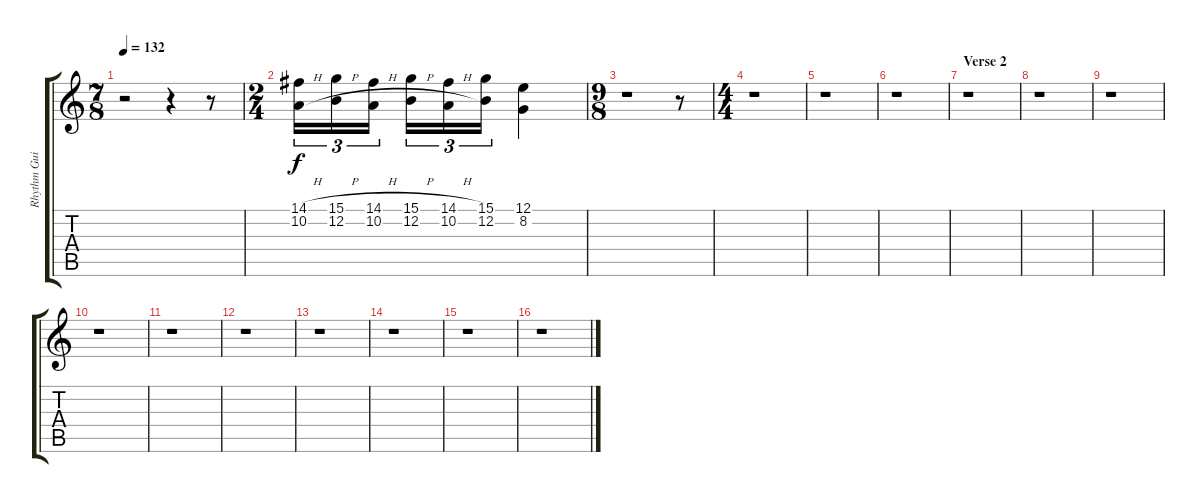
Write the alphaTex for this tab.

\track ("Rhythm Guitar" "Rhythm Gui") {instrument lead4chiff}
\staff {score tabs}
\tuning (E4 B3 G3 D3 A2 E2) {hide}
\ts (7 8)
\tempo 132
\clef g2
\ks c
r.2{dy f} r.4 r.8 |
\ts (2 4)
(14.1{h} 10.2{h}).16{tu (3 2)} (15.1{h} 12.2{h}).16{tu (3 2)} (14.1{h} 10.2{h}).16{tu (3 2)} (15.1{h} 12.2{h}).16{tu (3 2)} (14.1{h} 10.2{h}).16{tu (3 2)} (15.1 12.2).16{tu (3 2)} (12.1 8.2).4 |
\ts (9 8)
r.1 r.8 |
\ts (4 4)
r.1 |
r.1 |
r.1 |
\section ("" "Verse 2")
r.1 |
r.1 |
r.1 |
r.1 |
r.1 |
r.1 |
r.1 |
r.1 |
r.1 |
r.1
